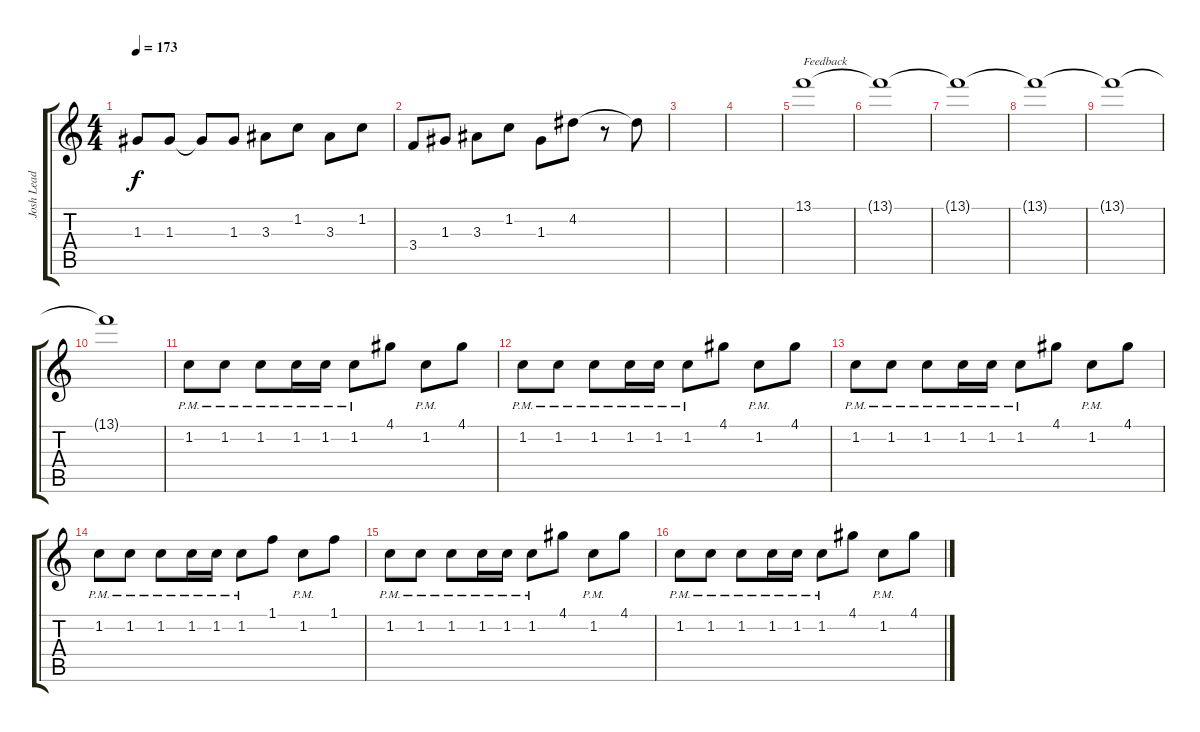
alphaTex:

\track ("Josh Lead" "Josh Lead") {instrument distortionguitar}
\staff {score tabs}
\tuning (E4 B3 G3 D3 A2 E2) {hide}
\ts (4 4)
\tempo 173
\clef g2
\ks c
1.3.8{dy f} 1.3.8 1.3{t}.8 1.3.8 3.3.8 1.2.8 3.3.8 1.2.8 |
3.4.8 1.3.8 3.3.8 1.2.8 1.3.8 4.2.8 r.8 4.2{t}.8 |
|
|
13.1.1{txt "Feedback" volume 7} |
13.1{t}.1{volume 8} |
13.1{t}.1{volume 9} |
13.1{t}.1{volume 10} |
13.1{t}.1{volume 11} |
13.1{t}.1{volume 12} |
1.2{pm}.8{volume 16} 1.2{pm}.8 1.2{pm}.8 1.2{pm}.16 1.2{pm}.16 1.2{pm}.8 4.1.8 1.2{pm}.8 4.1.8 |
1.2{pm}.8{volume 16} 1.2{pm}.8 1.2{pm}.8 1.2{pm}.16 1.2{pm}.16 1.2{pm}.8 4.1.8 1.2{pm}.8 4.1.8 |
1.2{pm}.8{volume 16} 1.2{pm}.8 1.2{pm}.8 1.2{pm}.16 1.2{pm}.16 1.2{pm}.8 4.1.8 1.2{pm}.8 4.1.8 |
1.2{pm}.8{volume 16} 1.2{pm}.8 1.2{pm}.8 1.2{pm}.16 1.2{pm}.16 1.2{pm}.8 1.1.8 1.2{pm}.8 1.1.8 |
1.2{pm}.8{volume 16} 1.2{pm}.8 1.2{pm}.8 1.2{pm}.16 1.2{pm}.16 1.2{pm}.8 4.1.8 1.2{pm}.8 4.1.8 |
1.2{pm}.8{volume 16} 1.2{pm}.8 1.2{pm}.8 1.2{pm}.16 1.2{pm}.16 1.2{pm}.8 4.1.8 1.2{pm}.8 4.1.8
